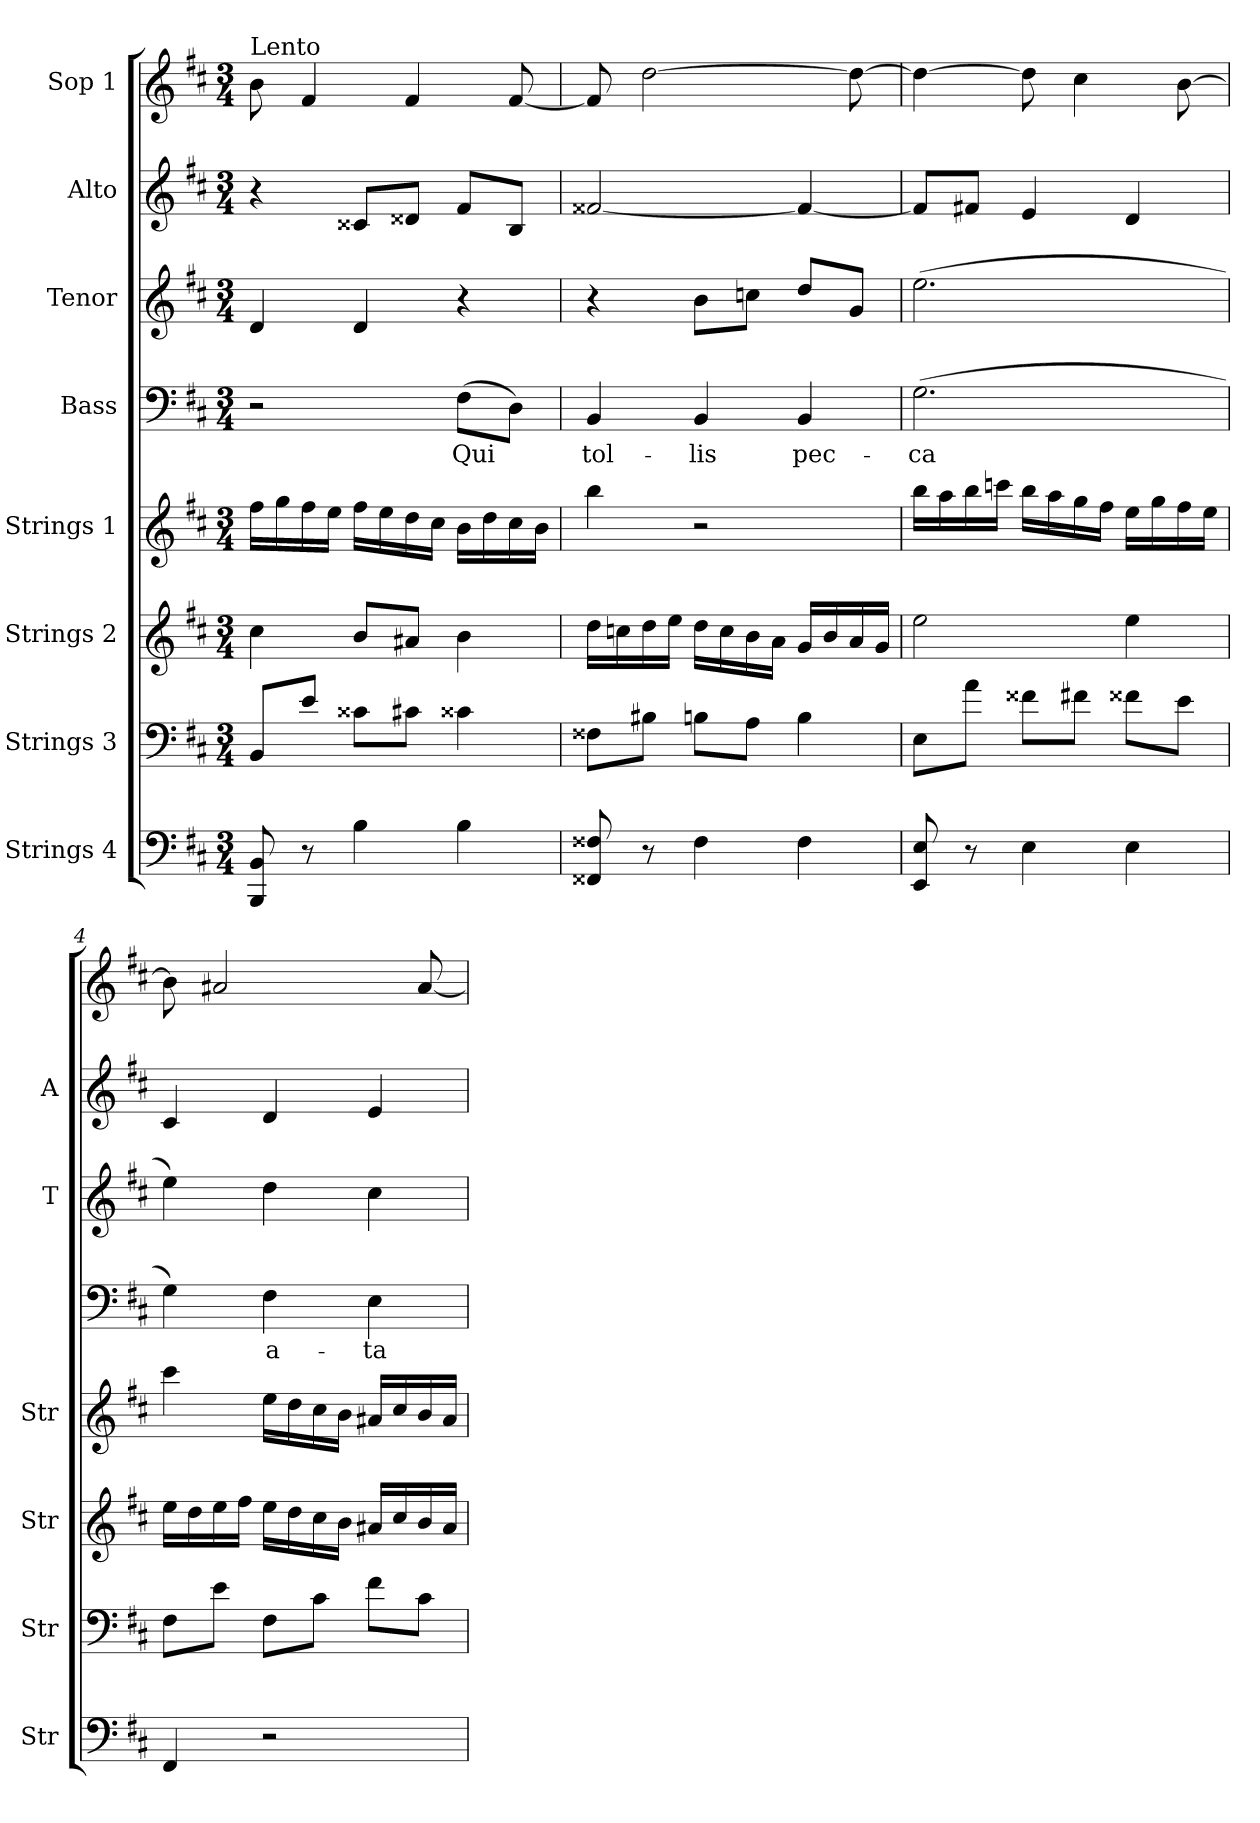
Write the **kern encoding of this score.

**kern	**kern	**kern	**kern	**kern	**text	**kern	**kern	**kern
*part8	*part7	*part6	*part5	*part4	*part4	*part3	*part2	*part1
*staff8	*staff7	*staff6	*staff5	*staff4	*staff4	*staff3	*staff2	*staff1
*I"Strings 4	*I"Strings 3	*I"Strings 2	*I"Strings 1	*I"Bass	*	*I"Tenor	*I"Alto	*I"Sop 1
*I'Str	*I'Str	*I'Str	*I'Str	*	*	*I'T	*I'A	*
*clefF4	*clefF4	*clefG2	*clefG2	*clefF4	*	*clefG2	*clefG2	*clefG2
*k[f#c#]	*k[f#c#]	*k[f#c#]	*k[f#c#]	*k[f#c#]	*	*k[f#c#]	*k[f#c#]	*k[f#c#]
*D:	*D:	*D:	*D:	*D:	*	*D:	*D:	*D:
*M3/4	*M3/4	*M3/4	*M3/4	*M3/4	*	*M3/4	*M3/4	*M3/4
=1	=1	=1	=1	=1	=1	=1	=1	=1
!	!	!	!	!	!	!	!	!LO:TX:a:t=Lento
8BBB/ 8BB/	8BB/L	4cc#\	16ff#\LL	2r	.	4d/	4r	8b\
.	.	.	16gg\	.	.	.	.	.
8r	8e/J	.	16ff#\	.	.	.	.	4f#/
.	.	.	16ee\JJ	.	.	.	.	.
4B\	8c##X\L	8b/L	16ff#\LL	.	.	4d/	8c##X/L	.
.	.	.	16ee\	.	.	.	.	.
.	8c#X\J	8a#X/J	16dd\	.	.	.	8d##X/J	4f#/
.	.	.	16cc#\JJ	.	.	.	.	.
4B\	4c##X\	4b\	16b\LL	(8F#\L	Qui	4r	8f#/L	.
.	.	.	16dd\	.	.	.	.	.
.	.	.	16cc#\	8D\J)	.	.	8B/J	[8f#/
.	.	.	16b\JJ	.	.	.	.	.
=2	=2	=2	=2	=2	=2	=2	=2	=2
8FF##X/ 8F##X/	8F##X\L	16dd\LL	4bb\	4BB/	tol-	4r	[2f##X/	8f#/]
.	.	16ccn\	.	.	.	.	.	.
8r	8B#X\J	16dd\	.	.	.	.	.	[2dd\
.	.	16ee\JJ	.	.	.	.	.	.
4F##\	8Bn\L	16dd\LL	2r	4BB/	-lis	8b\L	.	.
.	.	16cc\	.	.	.	.	.	.
.	8A\J	16b\	.	.	.	8ccn\J	.	.
.	.	16a\JJ	.	.	.	.	.	.
4F##\	4B\	16g/LL	.	4BB/	pec-	8dd/L	4f##/_	.
.	.	16b/	.	.	.	.	.	.
.	.	16a/	.	.	.	8g/J	.	8dd\_
.	.	16g/JJ	.	.	.	.	.	.
=3	=3	=3	=3	=3	=3	=3	=3	=3
8EE/ 8E/	8E\L	2ee\	16bb\LL	(2.G\	-ca	(2.ee\	8f##/L]	4dd\_
.	.	.	16aa\	.	.	.	.	.
8r	8a\J	.	16bb\	.	.	.	8f#X/J	.
.	.	.	16cccn\JJ	.	.	.	.	.
4E\	8f##X\L	.	16bb\LL	.	.	.	4e/	8dd\]
.	.	.	16aa\	.	.	.	.	.
.	8f#X\J	.	16gg\	.	.	.	.	4cc#\
.	.	.	16ff#\JJ	.	.	.	.	.
4E\	8f##X\L	4ee\	16ee\LL	.	.	.	4d/	.
.	.	.	16gg\	.	.	.	.	.
.	8e\J	.	16ff#\	.	.	.	.	[8b\
.	.	.	16ee\JJ	.	.	.	.	.
!!LO:PB:g=z
=4	=4	=4	=4	=4	=4	=4	=4	=4
4FF#/	8F#\L	16ee\LL	4ccc#\	4G\)	.	4ee\)	4c#/	8b\]
.	.	16dd\	.	.	.	.	.	.
.	8e\J	16ee\	.	.	.	.	.	2a#X/
.	.	16ff#\JJ	.	.	.	.	.	.
2r	8F#\L	16ee\LL	16ee\LL	4F#\	a-	4dd\	4d/	.
.	.	16dd\	16dd\	.	.	.	.	.
.	8c#\J	16cc#\	16cc#\	.	.	.	.	.
.	.	16b\JJ	16b\JJ	.	.	.	.	.
.	8f#\L	16a#X/LL	16a#X/LL	4E\	-ta	4cc#\	4e/	.
.	.	16cc#/	16cc#/	.	.	.	.	.
.	8c#\J	16b/	16b/	.	.	.	.	[8a#/
.	.	16a#/JJ	16a#/JJ	.	.	.	.	.
=	=	=	=	=	=	=	=	=
*-	*-	*-	*-	*-	*-	*-	*-	*-
